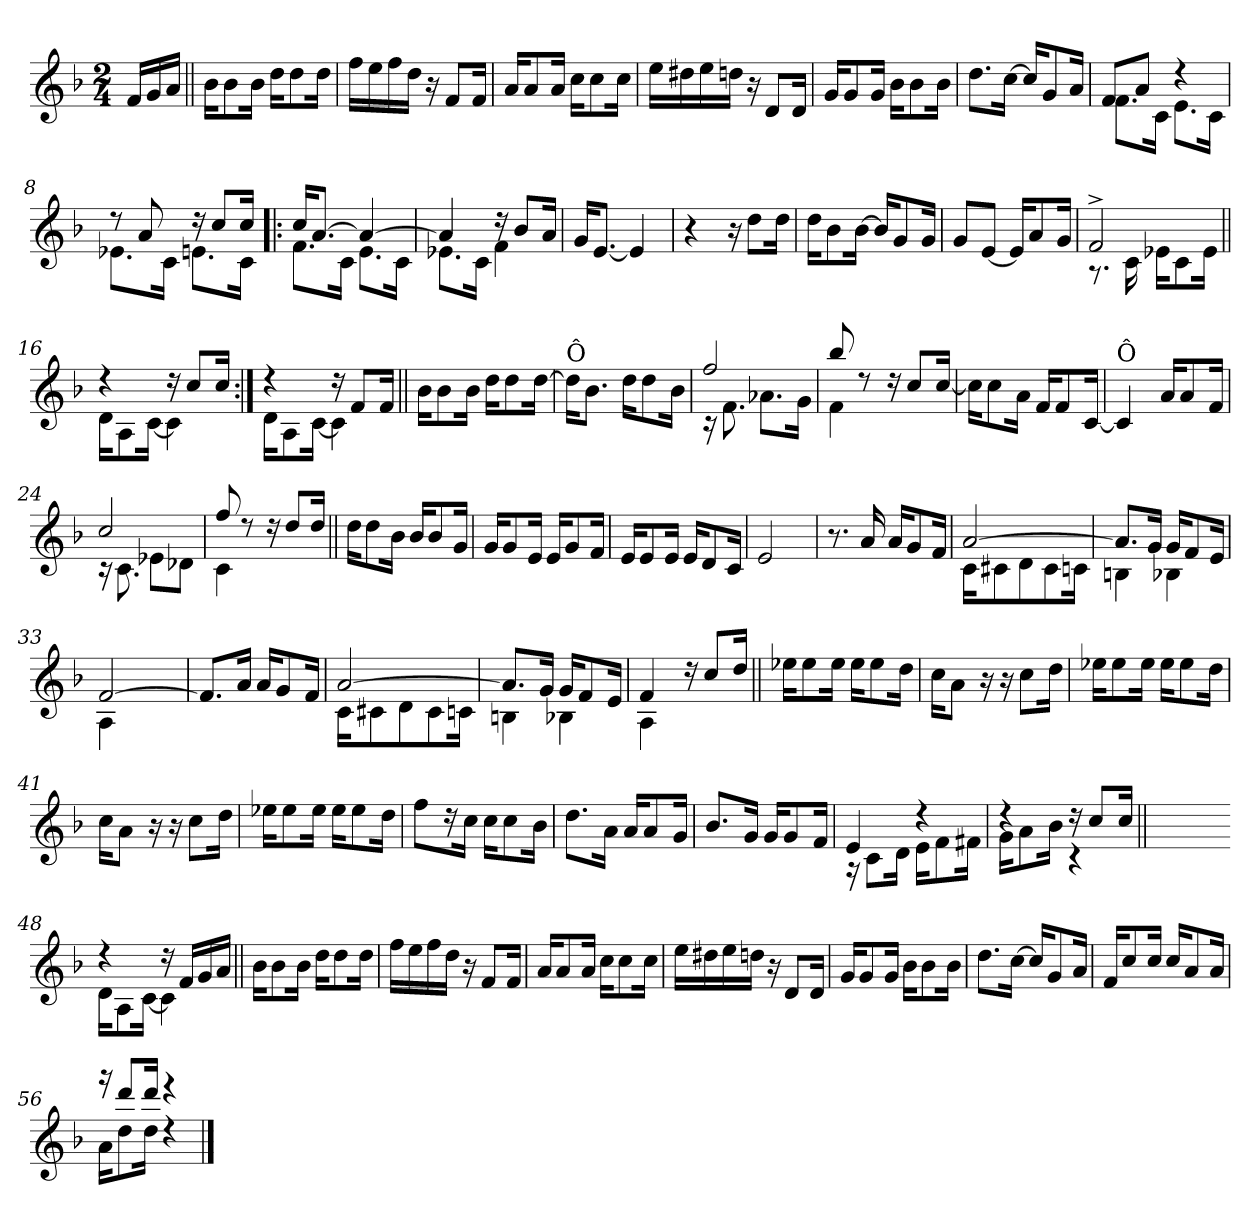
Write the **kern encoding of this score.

**kern
*part1
*staff1
*clefG2
*k[b-]
*F:
*M2/4
=
16f/LL
16g/
16a/JJ
=1||
16b-\KL
8b-\
16b-\Jk
16dd\KL
8dd\
16dd\Jk
=2
16ff\LL
16ee\
16ff\
16dd\JJ
16r
8f/L
16f/Jk
=3
16a/KL
8a/
16a/Jk
16cc\KL
8cc\
16cc\Jk
=4
16ee\LL
16dd#X\
16ee\
16ddn\JJ
16r
8d/L
16d/Jk
!!LO:LB:g=z
=5
16g/KL
8g/
16g/Jk
16b-\KL
8b-\
16b-\Jk
=6
8.dd\L
[16cc\Jk
16cc/KL]
8g/
16a/Jk
=7
*^
8f/L	8.f\L
8a/J	.
.	16c\Jk
4rdd	8.e\L
.	16c\Jk
=8	=8
8rdd	8.e-X\L
8a/	.
.	16c\Jk
16rdd	8.en\L
8cc/L	.
16cc/Jk	16c\Jk
!!LO:LB:g=z	!!
=9!|:	=9!|:
16cc/KL	8.f\L
[>8.a/J	.
.	16c\Jk
4a/_	8.e\L
.	16c\Jk
=10	=10
4a/]	8.e-X\L
.	16c\Jk
16rdd	4f\
8b-/L	.
16a/Jk	.
*v	*v
=11
16g/KL
[8.e/J
4e/]
=12
4r
16r
8dd\L
16dd\Jk
!!LO:LB:g=z
=13
16dd\KL
8b-\
[16b-\Jk
16b-/KL]
8g/
16g/Jk
=14
8g/L
[8e/J
16e/KL]
8a/
16g/Jk
=15
*^
2f^>/	8.rA
.	16c\
.	16e-X\KL
.	8c\
.	16e-\Jk
=16||	=16||
4rdd	16d\KL
.	8A\
.	[<16c\Jk
16rdd	4c\]
8cc/L	.
16cc/Jk	.
=17:|!	=17:|!
4rdd	16d\KL
.	8A\
.	[<16c\Jk
16rdd	4c\]
8f/L	.
16f/Jk	.
*v	*v
!!LO:LB:g=z
=18||
16b-\KL
8b-\
16b-\Jk
16dd\KL
8dd\
[>16dd\Jk
=19
!LO:TX:a:t=Ô
16dd\KL]
8.b-\J
16dd\KL
8dd\
16b-\Jk
=20
*^
2ff/	16rc
.	8.f\
.	8.a-X\L
.	16g\Jk
=21	=21
8bb-/	4f\
8rdd	.
16rdd	4ryy
8cc/L	.
[>16cc/Jk	.
*v	*v
=22
16cc\KL]
8cc\
16a\Jk
16f/KL
8f/
[<16c/Jk
!!LO:LB:g=z
=23
!LO:TX:a:t=Ô
4c/]
16a/KL
8a/
16f/Jk
=24
*^
2cc/	16rc
.	8.c\
.	8e-X\L
.	8d-X\J
=25	=25
8ff/	4c\
8rdd	.
16rdd	4ryy
8dd/L	.
16dd/Jk	.
*v	*v
=26||
16dd\KL
8dd\
16b-\Jk
16b-/KL
8b-/
16g/Jk
=27
16g/KL
8g/
16e/Jk
16e/KL
8g/
16f/Jk
!!LO:LB:g=z
=28
16e/KL
8e/
16e/Jk
16e/KL
8d/
16c/Jk
=29
2e/
=30
8.r
16a/
16a/KL
8g/
16f/Jk
=31
*^
[>2a/	16c\KL
.	8c#X\
.	8d\
.	8c#\
.	16cn\Jk
=32	=32
8.a/L]	4Bn\
16g/Jk	.
16g/KL	4B-X\
8f/	.
16e/Jk	.
!!LO:LB:g=z	!!
=33	=33
[>2f/	4A\
.	4ryy
*v	*v
=34
8.f/L]
16a/Jk
16a/KL
8g/
16f/Jk
=35
*^
[>2a/	16c\KL
.	8c#X\
.	8d\
.	8c#\
.	16cn\Jk
=36	=36
8.a/L]	4Bn\
16g/Jk	.
16g/KL	4B-X\
8f/	.
16e/Jk	.
=37	=37
4f/	4A\
16rdd	4ryy
8cc/L	.
16dd/Jk	.
*v	*v
=38||
16ee-X\KL
8ee-\
16ee-\Jk
16ee-\KL
8ee-\
16dd\Jk
!!LO:LB:g=z
=39
16cc\KL
8a\J
16r
16r
8cc\L
16dd\Jk
=40
16ee-X\KL
8ee-\
16ee-\Jk
16ee-\KL
8ee-\
16dd\Jk
=41
16cc\KL
8a\J
16r
16r
8cc\L
16dd\Jk
=42
16ee-X\KL
8ee-\
16ee-\Jk
16ee-\KL
8ee-\
16dd\Jk
=43
8ff\L
16r
16cc\Jk
16cc\KL
8cc\
16b-\Jk
!!LO:LB:g=z
=44
8.dd\L
16a\Jk
16a/KL
8a/
16g/Jk
=45
8.b-/L
16g/Jk
16g/KL
8g/
16f/Jk
=46
*^
4e/	16rA
.	8c\L
.	16d\Jk
4rdd	16e\KL
.	8f\
.	16f#X\Jk
=47	=47
4rdd	16g\KL
.	8a\
.	16b-\Jk
16rdd	4rc
8cc/L	.
16cc/Jk	.
*v	*v
=47X1||
*stria0
2ryy
!!LO:PB:g=z
=48-
*stria5
*^
4rdd	16d\KL
.	8A\
.	[<16c\Jk
16rdd	4c\]
16f/LL	.
16g/	.
16a/JJ	.
*v	*v
=49||
16b-\KL
8b-\
16b-\Jk
16dd\KL
8dd\
16dd\Jk
=50
16ff\LL
16ee\
16ff\
16dd\JJ
16r
8f/L
16f/Jk
=51
16a/KL
8a/
16a/Jk
16cc\KL
8cc\
16cc\Jk
=52
16ee\LL
16dd#X\
16ee\
16ddn\JJ
16r
8d/L
16d/Jk
!!LO:LB:g=z
=53
16g/KL
8g/
16g/Jk
16b-\KL
8b-\
16b-\Jk
=54
8.dd\L
[16cc\Jk
16cc/KL]
8g/
16a/Jk
=55
16f/KL
8cc/
16cc/Jk
16cc/KL
8a/
16a/Jk
=56
*^
16a\KL	16rfff
8dd\	8ddd!/L
16dd\Jk	16ddd!/Jk
4rdd	4reee
*v	*v
==
*-
